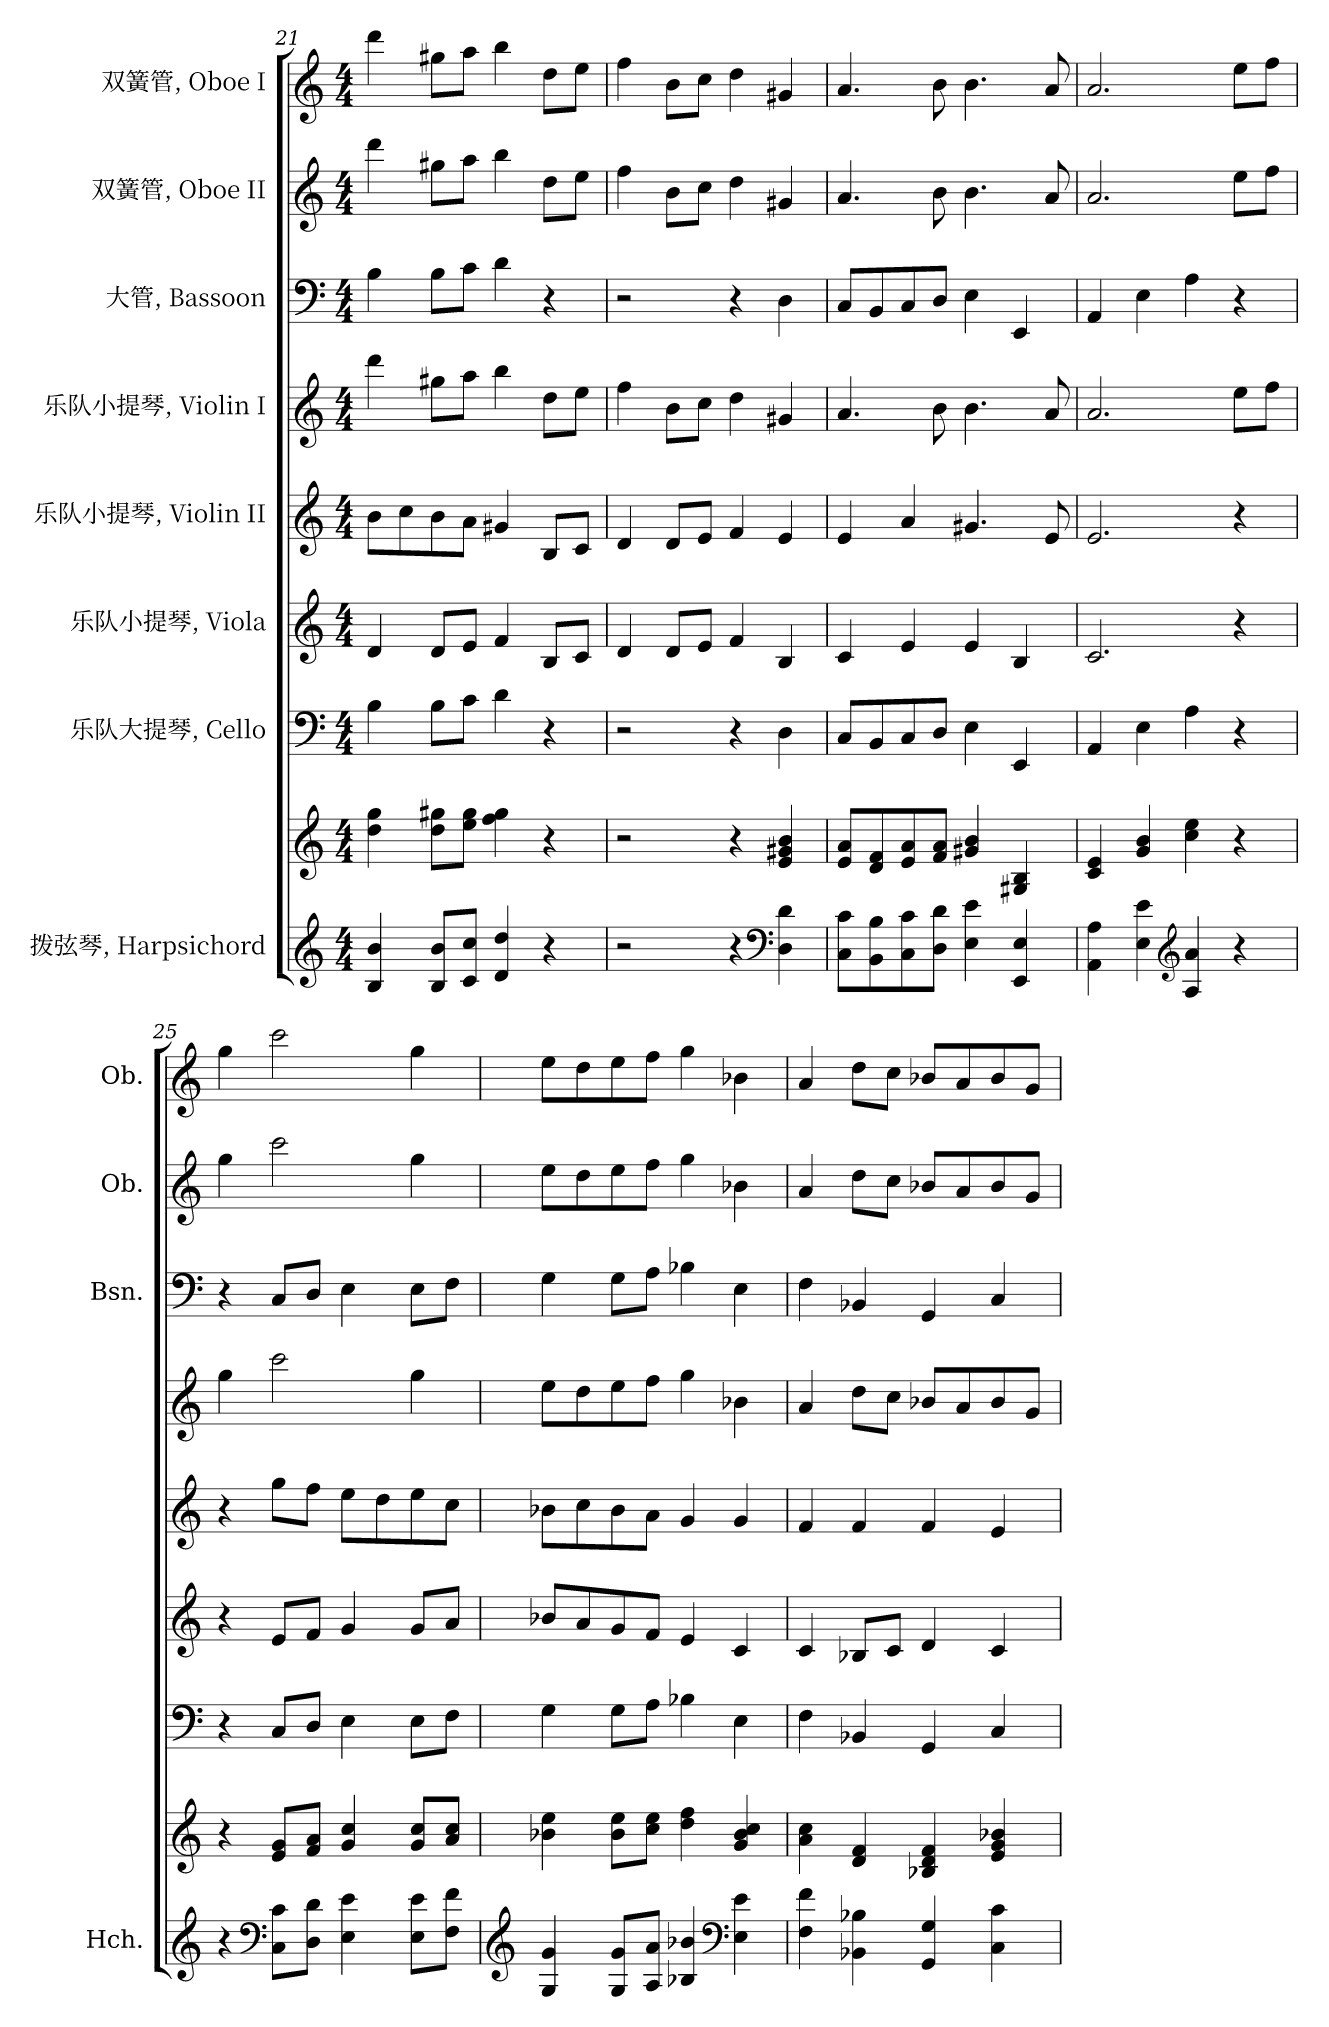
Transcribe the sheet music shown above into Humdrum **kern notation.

**kern	**kern	**kern	**kern	**kern	**kern	**kern	**kern	**kern
*part8	*part8	*part7	*part6	*part5	*part4	*part3	*part2	*part1
*staff9	*staff8	*staff7	*staff6	*staff5	*staff4	*staff3	*staff2	*staff1
*I"拨弦琴, Harpsichord	*	*I"乐队大提琴, Cello	*I"乐队小提琴, Viola	*I"乐队小提琴, Violin II	*I"乐队小提琴, Violin I	*I"大管, Bassoon	*I"双簧管, Oboe II	*I"双簧管, Oboe I
*I'Hch.	*	*	*	*	*	*I'Bsn.	*I'Ob.	*I'Ob.
*clefG2	*clefG2	*clefF4	*clefG2	*clefG2	*clefG2	*clefF4	*clefG2	*clefG2
*k[]	*k[]	*k[]	*k[]	*k[]	*k[]	*k[]	*k[]	*k[]
*M4/4	*M4/4	*M4/4	*M4/4	*M4/4	*M4/4	*M4/4	*M4/4	*M4/4
=21	=21	=21	=21	=21	=21	=21	=21	=21
4B/ 4b/	4dd\ 4gg\	4B\	4d/	8b\L	4ddd\	4B\	4ddd\	4ddd\
.	.	.	.	8cc\	.	.	.	.
8B/ 8b/L	8dd\ 8gg#X\L	8B\L	8d/L	8b\	8gg#X\L	8B\L	8gg#X\L	8gg#X\L
8c/ 8cc/J	8ee\ 8gg#\J	8c\J	8e/J	8a\J	8aa\J	8c\J	8aa\J	8aa\J
4d/ 4dd/	4ff\ 4gg#\	4d\	4f/	4g#X/	4bb\	4d\	4bb\	4bb\
4r	4r	4r	8B/L	8B/L	8dd\L	4r	8dd\L	8dd\L
.	.	.	8c/J	8c/J	8ee\J	.	8ee\J	8ee\J
=22	=22	=22	=22	=22	=22	=22	=22	=22
2r	2r	2r	4d/	4d/	4ff\	2r	4ff\	4ff\
.	.	.	8d/L	8d/L	8b\L	.	8b\L	8b\L
.	.	.	8e/J	8e/J	8cc\J	.	8cc\J	8cc\J
4r	4r	4r	4f/	4f/	4dd\	4r	4dd\	4dd\
*clefF4	*	*	*	*	*	*	*	*
4D\ 4d\	4e/ 4g#X/ 4b/	4D\	4B/	4e/	4g#X/	4D\	4g#X/	4g#X/
=23	=23	=23	=23	=23	=23	=23	=23	=23
8C\ 8c\L	8e/ 8a/L	8C/L	4c/	4e/	4.a/	8C/L	4.a/	4.a/
8BB\ 8B\	8d/ 8f/	8BB/	.	.	.	8BB/	.	.
8C\ 8c\	8e/ 8a/	8C/	4e/	4a/	.	8C/	.	.
8D\ 8d\J	8f/ 8a/J	8D/J	.	.	8b\	8D/J	8b\	8b\
4E\ 4e\	4g#X/ 4b/	4E\	4e/	4.g#X/	4.b\	4E\	4.b\	4.b\
4EE/ 4E/	4G#X/ 4B/	4EE/	4B/	.	.	4EE/	.	.
.	.	.	.	8e/	8a/	.	8a/	8a/
!!LO:PB:g=z
=24	=24	=24	=24	=24	=24	=24	=24	=24
4AA\ 4A\	4c/ 4e/	4AA/	2.c/	2.e/	2.a/	4AA/	2.a/	2.a/
4E\ 4e\	4g/ 4b/	4E\	.	.	.	4E\	.	.
*clefG2	*	*	*	*	*	*	*	*
4A/ 4a/	4cc\ 4ee\	4A\	.	.	.	4A\	.	.
4r	4r	4r	4r	4r	8ee\L	4r	8ee\L	8ee\L
.	.	.	.	.	8ff\J	.	8ff\J	8ff\J
=25	=25	=25	=25	=25	=25	=25	=25	=25
4r	4r	4r	4r	4r	4gg\	4r	4gg\	4gg\
*clefF4	*	*	*	*	*	*	*	*
8C\ 8c\L	8e/ 8g/L	8C/L	8e/L	8gg\L	2ccc\	8C/L	2ccc\	2ccc\
8D\ 8d\J	8f/ 8a/J	8D/J	8f/J	8ff\J	.	8D/J	.	.
4E\ 4e\	4g/ 4cc/	4E\	4g/	8ee\L	.	4E\	.	.
.	.	.	.	8dd\	.	.	.	.
8E\ 8e\L	8g/ 8cc/L	8E\L	8g/L	8ee\	4gg\	8E\L	4gg\	4gg\
8F\ 8f\J	8a/ 8cc/J	8F\J	8a/J	8cc\J	.	8F\J	.	.
=26	=26	=26	=26	=26	=26	=26	=26	=26
*clefG2	*	*	*	*	*	*	*	*
4G/ 4g/	4b-X\ 4ee\	4G\	8b-X/L	8b-X\L	8ee\L	4G\	8ee\L	8ee\L
.	.	.	8a/	8cc\	8dd\	.	8dd\	8dd\
8G/ 8g/L	8b-\ 8ee\L	8G\L	8g/	8b-\	8ee\	8G\L	8ee\	8ee\
8A/ 8a/J	8cc\ 8ee\J	8A\J	8f/J	8a\J	8ff\J	8A\J	8ff\J	8ff\J
4B-X/ 4b-X/	4dd\ 4ff\	4B-X\	4e/	4g/	4gg\	4B-X\	4gg\	4gg\
*clefF4	*	*	*	*	*	*	*	*
4E\ 4e\	4g/ 4b-/ 4cc/	4E\	4c/	4g/	4b-X\	4E\	4b-X\	4b-X\
=27	=27	=27	=27	=27	=27	=27	=27	=27
4F\ 4f\	4a\ 4cc\	4F\	4c/	4f/	4a/	4F\	4a/	4a/
4BB-X\ 4B-X\	4d/ 4f/	4BB-X/	8B-X/L	4f/	8dd\L	4BB-X/	8dd\L	8dd\L
.	.	.	8c/J	.	8cc\J	.	8cc\J	8cc\J
4GG/ 4G/	4B-X/ 4d/ 4f/	4GG/	4d/	4f/	8b-X/L	4GG/	8b-X/L	8b-X/L
.	.	.	.	.	8a/	.	8a/	8a/
4C\ 4c\	4e/ 4g/ 4b-X/	4C/	4c/	4e/	8b-/	4C/	8b-/	8b-/
.	.	.	.	.	8g/J	.	8g/J	8g/J
=	=	=	=	=	=	=	=	=
*-	*-	*-	*-	*-	*-	*-	*-	*-
